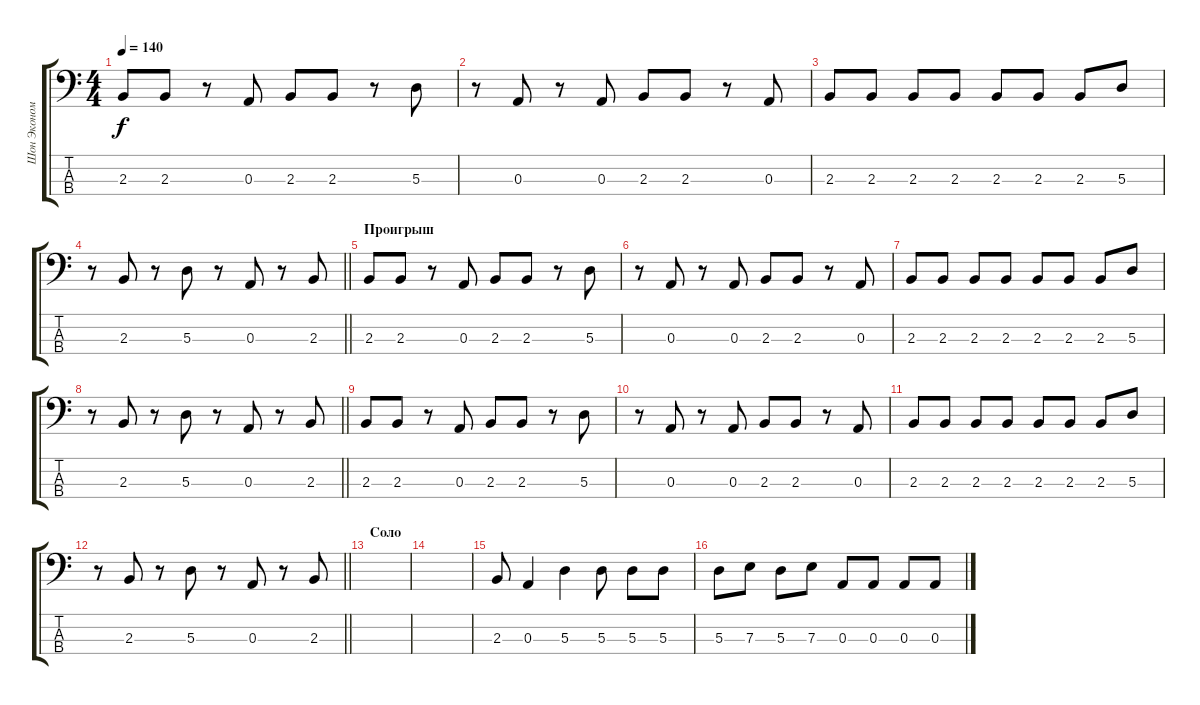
\track ("Шон Экономаки" "Шон Эконом") {instrument electricbasspick}
\staff {score tabs}
\tuning (G2 D2 A1 E1) {hide}
\ts (4 4)
\tempo 140
\clef f4
\ks c
2.3.8{dy f} 2.3.8 r.8 0.3.8 2.3.8 2.3.8 r.8 5.3.8 |
r.8 0.3.8 r.8 0.3.8 2.3.8 2.3.8 r.8 0.3.8 |
2.3.8 2.3.8 2.3.8 2.3.8 2.3.8 2.3.8 2.3.8 5.3.8 |
\barLineRight lightlight
r.8 2.3.8 r.8 5.3.8 r.8 0.3.8 r.8 2.3.8 |
\section ("" "Проигрыш")
2.3.8 2.3.8 r.8 0.3.8 2.3.8 2.3.8 r.8 5.3.8 |
r.8 0.3.8 r.8 0.3.8 2.3.8 2.3.8 r.8 0.3.8 |
2.3.8 2.3.8 2.3.8 2.3.8 2.3.8 2.3.8 2.3.8 5.3.8 |
\barLineRight lightlight
r.8 2.3.8 r.8 5.3.8 r.8 0.3.8 r.8 2.3.8 |
2.3.8 2.3.8 r.8 0.3.8 2.3.8 2.3.8 r.8 5.3.8 |
r.8 0.3.8 r.8 0.3.8 2.3.8 2.3.8 r.8 0.3.8 |
2.3.8 2.3.8 2.3.8 2.3.8 2.3.8 2.3.8 2.3.8 5.3.8 |
\barLineRight lightlight
r.8 2.3.8 r.8 5.3.8 r.8 0.3.8 r.8 2.3.8 |
\section ("" "Соло")
|
|
2.3.8 0.3.4 5.3.4 5.3.8 5.3.8 5.3.8 |
5.3.8 7.3.8 5.3.8 7.3.8 0.3.8 0.3.8 0.3.8 0.3.8
